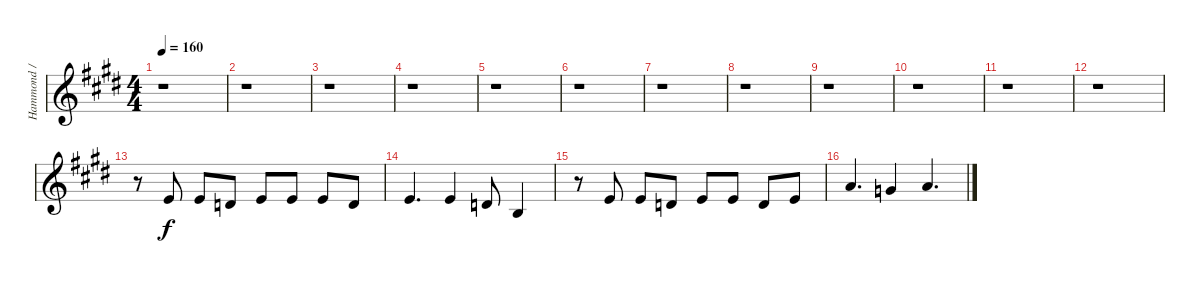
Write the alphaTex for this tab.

\track (" Hammond / Bluie Vocals" " Hammond /") {instrument lead3calliope}
\staff {score}
\tuning (E4 B3 G3 D3 A2 E2) {hide}
\ts (4 4)
\tempo 160
\clef g2
\ks e
r.1{dy f} |
r.1 |
r.1 |
r.1 |
r.1 |
r.1 |
r.1 |
r.1 |
r.1 |
r.1 |
r.1 |
r.1 |
r.8 5.2.8 5.2.8 3.2.8 5.2.8 5.2.8 5.2.8 3.2.8 |
5.2.4{d} 5.2.4 3.2.8 4.3.4 |
r.8 5.2.8 5.2.8 3.2.8 5.2.8 5.2.8 3.2.8 5.2.8 |
5.1.4{d} 3.1.4 5.1.4{d}
